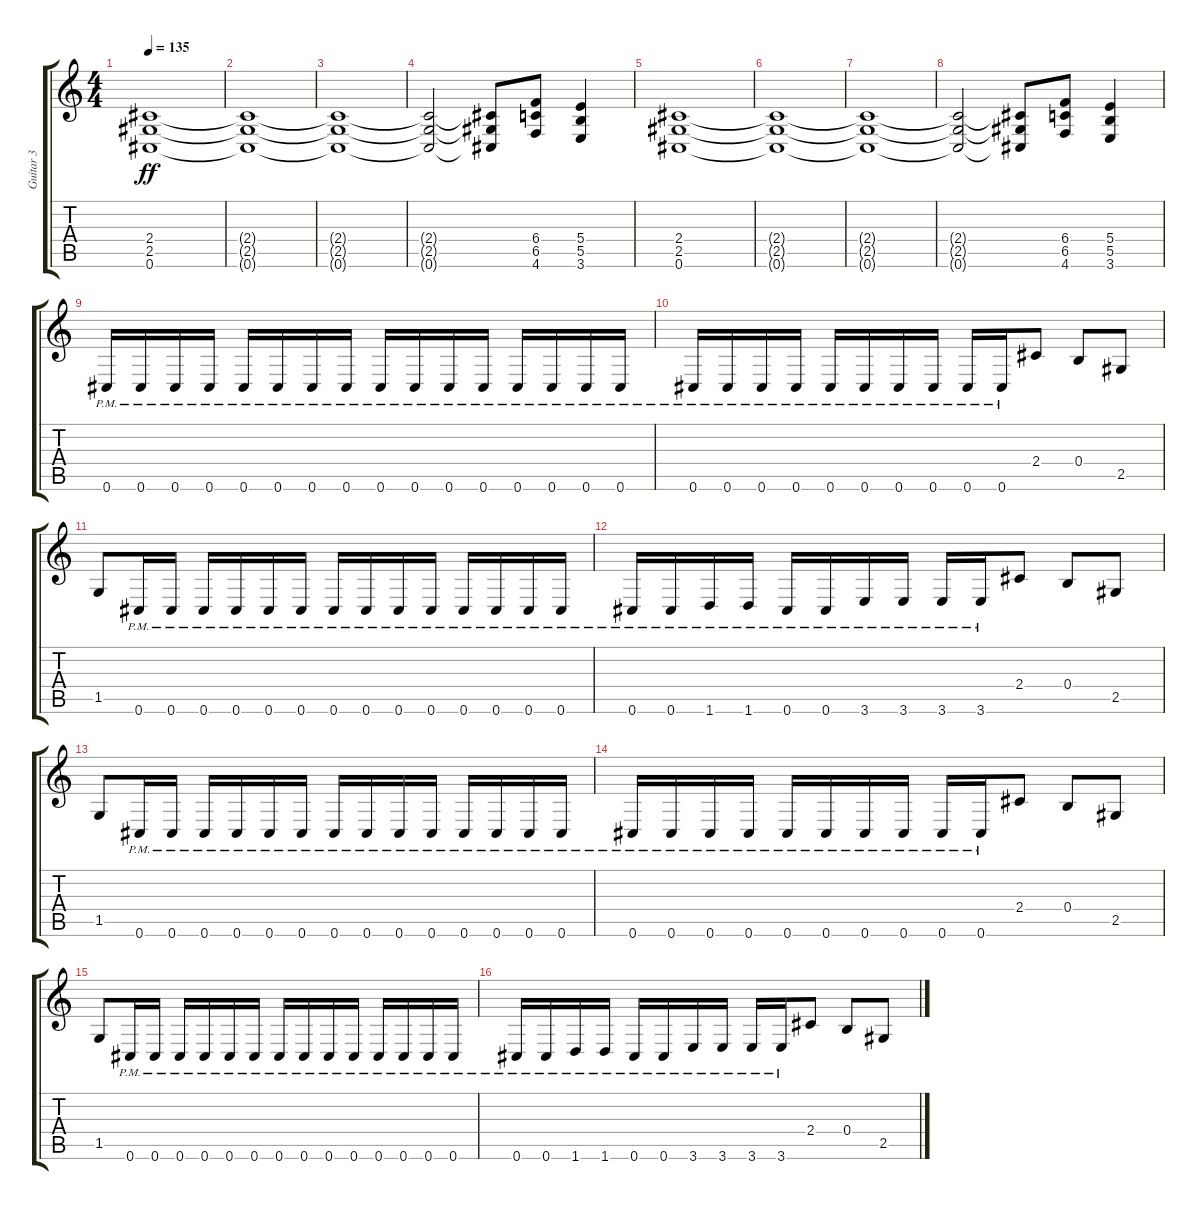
\track ("Guitar 3" "Guitar 3") {instrument distortionguitar}
\staff {score tabs}
\tuning (Db4 Ab3 E3 B2 Gb2 Db2) {hide}
\ts (4 4)
\tempo 135
\clef g2
\ks c
(2.4 2.5 0.6).1{dy ff} |
(2.4{t} 2.5{t} 0.6{t}).1 |
(2.4{t} 2.5{t} 0.6{t}).1 |
(2.4{t} 2.5{t} 0.6{t}).2 (2.4{t} 2.5{t} 0.6{t}).8 (6.4 6.5 4.6).8 (5.4 5.5 3.6).4 |
(2.4 2.5 0.6).1 |
(2.4{t} 2.5{t} 0.6{t}).1 |
(2.4{t} 2.5{t} 0.6{t}).1 |
(2.4{t} 2.5{t} 0.6{t}).2 (2.4{t} 2.5{t} 0.6{t}).8 (6.4 6.5 4.6).8 (5.4 5.5 3.6).4 |
0.6{pm}.16 0.6{pm}.16 0.6{pm}.16 0.6{pm}.16 0.6{pm}.16 0.6{pm}.16 0.6{pm}.16 0.6{pm}.16 0.6{pm}.16 0.6{pm}.16 0.6{pm}.16 0.6{pm}.16 0.6{pm}.16 0.6{pm}.16 0.6{pm}.16 0.6{pm}.16 |
0.6{pm}.16 0.6{pm}.16 0.6{pm}.16 0.6{pm}.16 0.6{pm}.16 0.6{pm}.16 0.6{pm}.16 0.6{pm}.16 0.6{pm}.16 0.6{pm}.16 2.4.8 0.4.8 2.5.8 |
1.5.8 0.6{pm}.16 0.6{pm}.16 0.6{pm}.16 0.6{pm}.16 0.6{pm}.16 0.6{pm}.16 0.6{pm}.16 0.6{pm}.16 0.6{pm}.16 0.6{pm}.16 0.6{pm}.16 0.6{pm}.16 0.6{pm}.16 0.6{pm}.16 |
0.6{pm}.16 0.6{pm}.16 1.6{pm}.16 1.6{pm}.16 0.6{pm}.16 0.6{pm}.16 3.6{pm}.16 3.6{pm}.16 3.6{pm}.16 3.6{pm}.16 2.4.8 0.4.8 2.5.8 |
1.5.8 0.6{pm}.16 0.6{pm}.16 0.6{pm}.16 0.6{pm}.16 0.6{pm}.16 0.6{pm}.16 0.6{pm}.16 0.6{pm}.16 0.6{pm}.16 0.6{pm}.16 0.6{pm}.16 0.6{pm}.16 0.6{pm}.16 0.6{pm}.16 |
0.6{pm}.16 0.6{pm}.16 0.6{pm}.16 0.6{pm}.16 0.6{pm}.16 0.6{pm}.16 0.6{pm}.16 0.6{pm}.16 0.6{pm}.16 0.6{pm}.16 2.4.8 0.4.8 2.5.8 |
1.5.8 0.6{pm}.16 0.6{pm}.16 0.6{pm}.16 0.6{pm}.16 0.6{pm}.16 0.6{pm}.16 0.6{pm}.16 0.6{pm}.16 0.6{pm}.16 0.6{pm}.16 0.6{pm}.16 0.6{pm}.16 0.6{pm}.16 0.6{pm}.16 |
0.6{pm}.16 0.6{pm}.16 1.6{pm}.16 1.6{pm}.16 0.6{pm}.16 0.6{pm}.16 3.6{pm}.16 3.6{pm}.16 3.6{pm}.16 3.6{pm}.16 2.4.8 0.4.8 2.5.8
